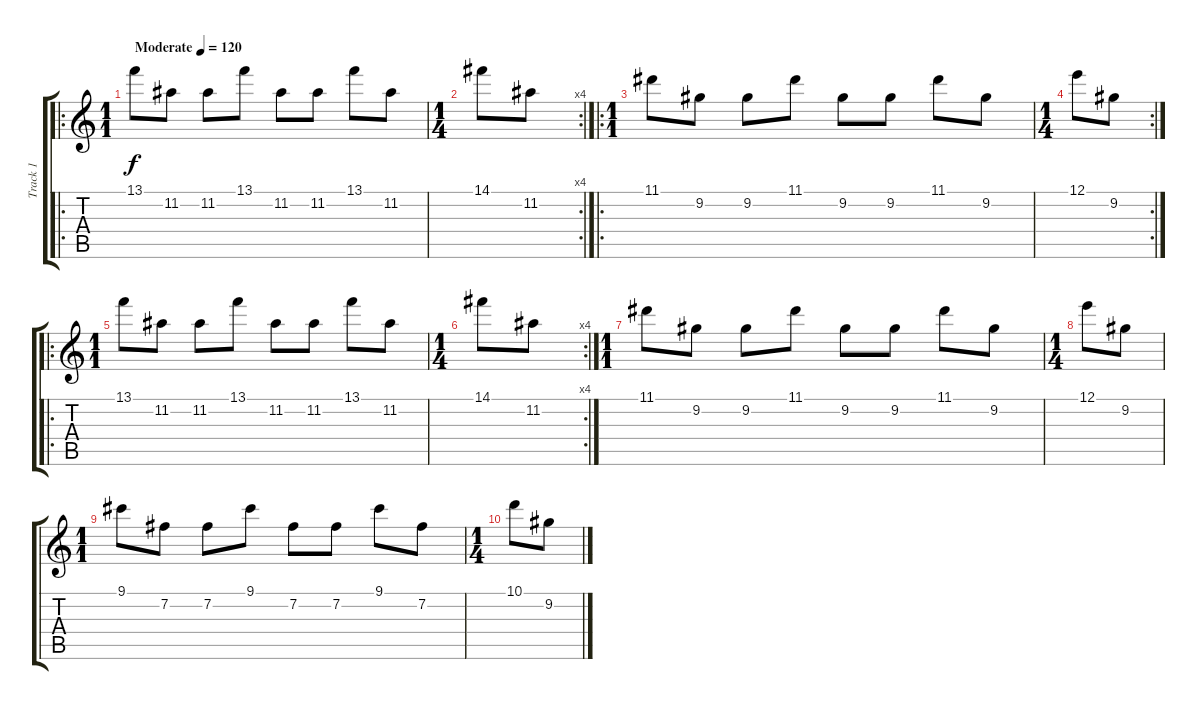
\track ("Track 1" "Track 1") {instrument overdrivenguitar}
\staff {score tabs}
\tuning (E4 B3 G3 D3 A2 E2) {hide}
\ro
\ts (1 1)
\tempo (120 "Moderate")
\clef g2
\ks c
13.1.8{dy f instrument overdrivenguitar} 11.2.8 11.2.8 13.1.8 11.2.8 11.2.8 13.1.8 11.2.8 |
\rc 4
\ts (1 4)
14.1.8 11.2.8 |
\ro
\ts (1 1)
11.1.8 9.2.8 9.2.8 11.1.8 9.2.8 9.2.8 11.1.8 9.2.8 |
\rc 2
\ts (1 4)
12.1.8 9.2.8 |
\ro
\ts (1 1)
13.1.8 11.2.8 11.2.8 13.1.8 11.2.8 11.2.8 13.1.8 11.2.8 |
\rc 4
\ts (1 4)
14.1.8 11.2.8 |
\ts (1 1)
11.1.8 9.2.8 9.2.8 11.1.8 9.2.8 9.2.8 11.1.8 9.2.8 |
\ts (1 4)
12.1.8 9.2.8 |
\ts (1 1)
9.1.8 7.2.8 7.2.8 9.1.8 7.2.8 7.2.8 9.1.8 7.2.8 |
\ts (1 4)
10.1.8 9.2.8
